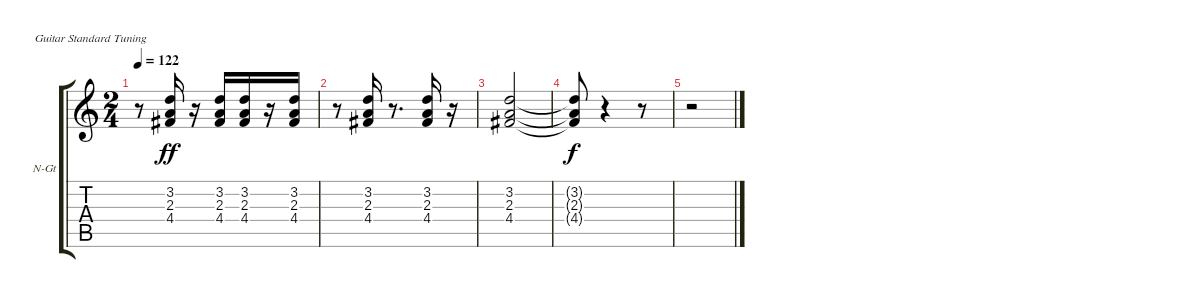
\bracketExtendMode groupsimilarinstruments
\firstSystemTrackNameOrientation horizontal
\otherSystemsTrackNameOrientation horizontal
\track ("Гитара 1" "N-Gt") {instrument acousticguitarnylon}
\staff {score tabs}
\tuning (E4 B3 G3 D3 A2 E2)
\ts (2 4)
\tempo 122
\clef g2
\ks c
r.8{dy ff} (3.2 2.3 4.4).16 r.16 (3.2 2.3 4.4).16 (3.2 2.3 4.4).16 r.16 (3.2 2.3 4.4).16 |
r.8 (3.2 2.3 4.4).16 r.8{d} (3.2 2.3 4.4).16 r.16 |
(3.2 2.3 4.4).2 |
(3.2{t} 2.3{t} 4.4{t}).8{dy f} r.4 r.8 |
r.2
